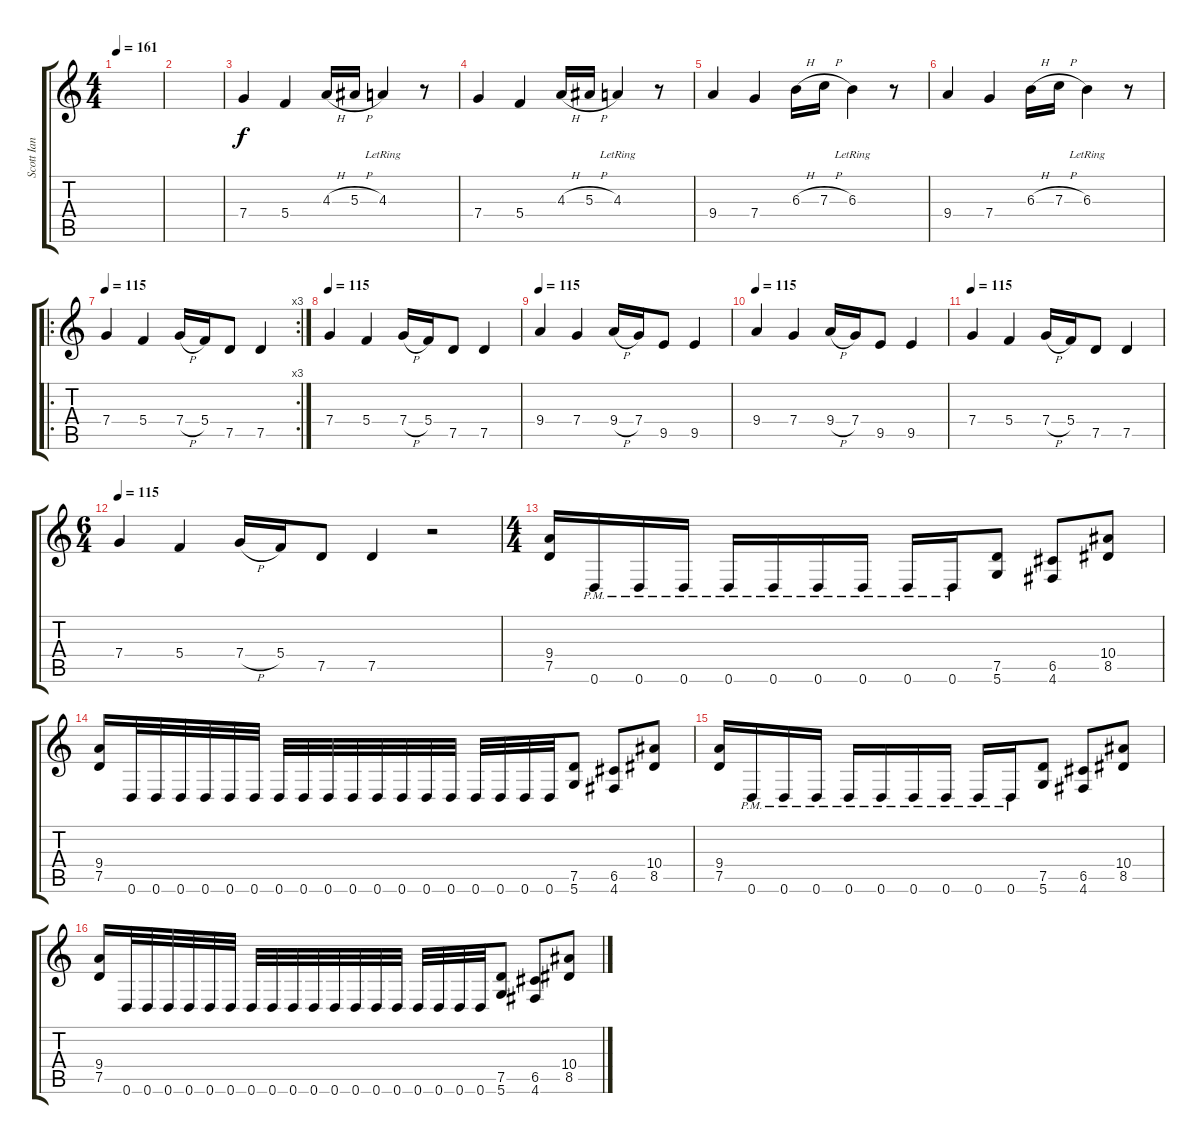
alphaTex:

\track ("Scott Ian" "Scott Ian") {instrument distortionguitar}
\staff {score tabs}
\tuning (D4 A3 F3 C3 G2 D2) {hide}
\ts (4 4)
\tempo 161
\tempo 110
\tempo 161
\clef g2
\ks c
|
|
7.4.4 5.4.4 4.3{h}.16 5.3{h}.16 4.3{lr}.4 r.8 |
7.4.4 5.4.4 4.3{h}.16 5.3{h}.16 4.3{lr}.4 r.8 |
9.4.4 7.4.4 6.3{h}.16 7.3{h}.16 6.3{lr}.4 r.8 |
9.4.4 7.4.4 6.3{h}.16 7.3{h}.16 6.3{lr}.4 r.8 |
\ro
\rc 3
\tempo 115
7.4.4 5.4.4 7.4{h}.16 5.4.16 7.5.8 7.5.4 |
\tempo 115
7.4.4 5.4.4 7.4{h}.16 5.4.16 7.5.8 7.5.4 |
\tempo 115
9.4.4 7.4.4 9.4{h}.16 7.4.16 9.5.8 9.5.4 |
\tempo 115
9.4.4 7.4.4 9.4{h}.16 7.4.16 9.5.8 9.5.4 |
\tempo 115
7.4.4 5.4.4 7.4{h}.16 5.4.16 7.5.8 7.5.4 |
\ts (6 4)
\tempo 115
7.4.4 5.4.4 7.4{h}.16 5.4.16 7.5.8 7.5.4 r.2 |
\ts (4 4)
(9.4 7.5).16 0.6{pm}.16 0.6{pm}.16 0.6{pm}.16 0.6{pm}.16 0.6{pm}.16 0.6{pm}.16 0.6{pm}.16 0.6{pm}.16 0.6{pm}.16 (7.5 5.6).8 (6.5 4.6).8 (10.4 8.5).8 |
(9.4 7.5).16 0.6.32 0.6.32 0.6.32 0.6.32 0.6.32 0.6.32 0.6.32 0.6.32 0.6.32 0.6.32 0.6.32 0.6.32 0.6.32 0.6.32 0.6.32 0.6.32 0.6.32 0.6.32 (7.5 5.6).8 (6.5 4.6).8 (10.4 8.5).8 |
(9.4 7.5).16 0.6{pm}.16 0.6{pm}.16 0.6{pm}.16 0.6{pm}.16 0.6{pm}.16 0.6{pm}.16 0.6{pm}.16 0.6{pm}.16 0.6{pm}.16 (7.5 5.6).8 (6.5 4.6).8 (10.4 8.5).8 |
(9.4 7.5).16 0.6.32 0.6.32 0.6.32 0.6.32 0.6.32 0.6.32 0.6.32 0.6.32 0.6.32 0.6.32 0.6.32 0.6.32 0.6.32 0.6.32 0.6.32 0.6.32 0.6.32 0.6.32 (7.5 5.6).8 (6.5 4.6).8 (10.4 8.5).8
